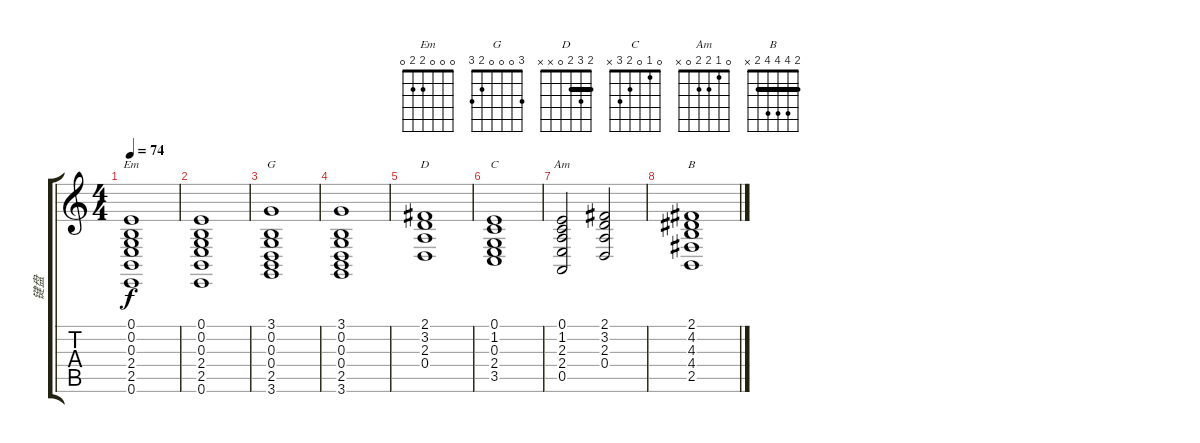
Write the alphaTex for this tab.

\track ("键盘" "键盘") {instrument stringensemble1}
\staff {score tabs}
\tuning (E4 B3 G3 D3 A2 E2) {hide}
\chord ("Em" 0 0 0 2 2 0)
\chord ("G" 3 0 0 0 2 3)
\chord ("D" 2 3 2 0 x x) {barre 2}
\chord ("C" 0 1 0 2 3 x)
\chord ("Am" 0 1 2 2 0 x)
\chord ("B" 2 4 4 4 2 x) {barre 2}
\ts (4 4)
\tempo 74
\clef g2
\ks c
(0.1 0.2 0.3 2.4 2.5 0.6).1{ch "Em" dy f} |
(0.1 0.2 0.3 2.4 2.5 0.6).1 |
(3.1 0.2 0.3 0.4 2.5 3.6).1{ch "G"} |
(3.1 0.2 0.3 0.4 2.5 3.6).1 |
(2.1 3.2 2.3 0.4).1{ch "D"} |
(0.1 1.2 0.3 2.4 3.5).1{ch "C"} |
(0.1 1.2 2.3 2.4 0.5).2{ch "Am"} (2.1 3.2 2.3 0.4).2 |
(2.1 4.2 4.3 4.4 2.5).1{ch "B"}
